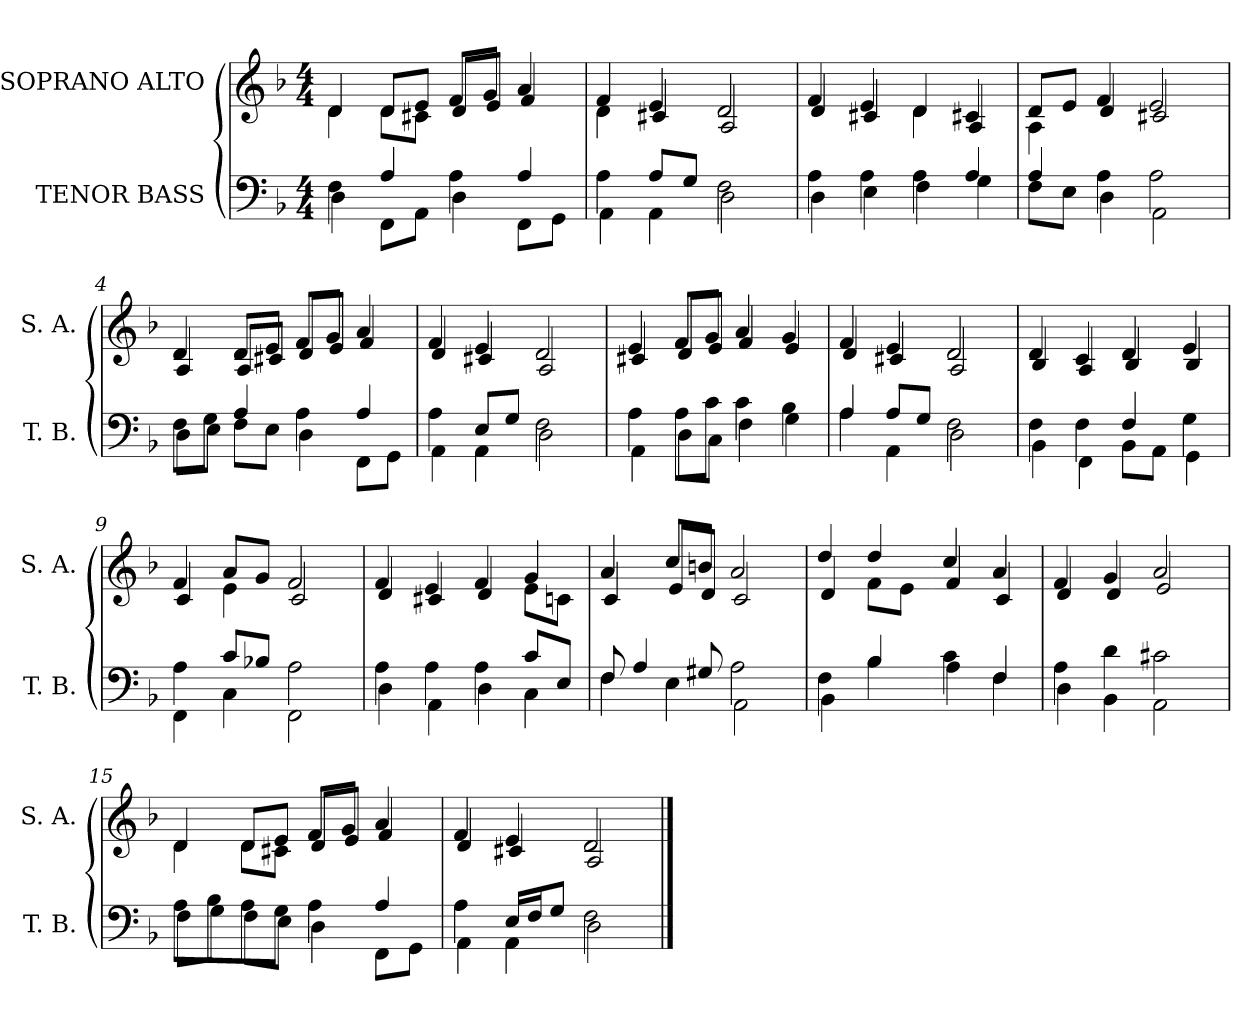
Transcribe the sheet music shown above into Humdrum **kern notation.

**kern	**kern
*part2	*part1
*staff2	*staff1
*I"TENOR BASS	*I"SOPRANO ALTO
*I'T. B.	*I'S. A.
!!LO:PB:g=z
*clefF4	*clefG2
*k[b-]	*k[b-]
*F:	*F:
*M4/4	*M4/4
=	=
*^	*^
4Fi\	4Di\	4di/	4di\
4Ai/	8FFi\L	8di/L	8di\L
.	8AAi\J	8ei/J	8c#Xi\J
4Ai\	4Di\	8fi/L	8di/L
.	.	8gi/J	8ei/J
4Ai/	8FFi\L	4ai/	4fi/
.	8GGi\J	.	.
=1	=1	=1	=1
4Ai\	4AAi\	4fi/	4di\
8Ai/L	4AAi\	4ei/	4c#Xi/
8Gi/J	.	.	.
2Fi\	2Di\	2di/	2Ai/
=2	=2	=2	=2
4Ai\	4Di\	4fi/	4di/
4Ai\	4Ei\	4ei/	4c#Xi/
4Ai\	4Fi\	4di/	4di\
4Ai/	4Gi\	4c#Xi/	4Ai/
!!LO:LB:g=z	!!
=3	=3	=3	=3
4Ai/	8Fi\L	8di/L	4Ai\
.	8Ei\J	8ei/J	.
4Ai\	4Di\	4fi/	4di/
2Ai\	2AAi\	2ei/	2c#Xi/
=4	=4	=4	=4
8Fi\L	8Di\L	4di/	4Ai/
8Gi\J	8Ei\J	.	.
4Ai/	8Fi\L	8di/L	8Ai/L
.	8Ei\J	8ei/J	8c#Xi/J
4Ai\	4Di\	8fi/L	8di/L
.	.	8gi/J	8ei/J
4Ai/	8FFi\L	4ai/	4fi/
.	8GGi\J	.	.
=5	=5	=5	=5
4Ai\	4AAi\	4fi/	4di/
8Ei/L	4AAi\	4ei/	4c#Xi/
8Gi/J	.	.	.
2Fi\	2Di\	2di/	2Ai/
!!LO:LB:g=z	!!
=6	=6	=6	=6
4Ai\	4AAi\	4ei/	4c#Xi/
8Ai\L	8Di\L	8fi/L	8di/L
8ci\J	8Ci\J	8gi/J	8ei/J
4ci\	4Fi\	4ai/	4fi/
4B-i\	4Gi\	4gi/	4ei/
=7	=7	=7	=7
4Ai/	4Ai\	4fi/	4di/
8Ai/L	4AAi\	4ei/	4c#Xi/
8Gi/J	.	.	.
2Fi\	2Di\	2di/	2Ai/
=8	=8	=8	=8
4Fi\	4BB-i\	4di/	4B-i/
4Fi\	4FFi\	4ci/	4Ai/
4Fi/	8BB-i\L	4di/	4B-i/
.	8AAi\J	.	.
4Gi\	4GGi\	4ei/	4B-i/
!!LO:LB:g=z	!!
=9	=9	=9	=9
4Ai\	4FFi\	4fi/	4ci/
8ci/L	4Ci\	8ai/L	4ei\
8B-Xi/J	.	8gi/J	.
2Ai\	2FFi\	2fi/	2ci/
=10	=10	=10	=10
4Ai\	4Di\	4fi/	4di/
4Ai\	4AAi\	4ei/	4c#Xi/
4Ai\	4Di\	4fi/	4di/
8ci/L	4Ci\	4gi/	8ei\L
8Ei/J	.	.	8cni\J
=11	=11	=11	=11
8Fi/	4Fi\	4ai/	4ci/
4Ai/	.	.	.
.	4Ei\	8cci/L	8ei/L
8G#Xi/	.	8bni/J	8di/J
2Ai\	2AAi\	2ai/	2ci/
=12	=12	=12	=12
4Fi\	4BB-i\	4ddi/	4di/
4B-i/	4B-i\	4ddi/	8fi\L
.	.	.	8ei\J
!!LO:LB:g=z	!!
=13-	=13-	=13-	=13-
4ci\	4Ai\	4cci/	4fi/
4Fi/	4Fi\	4ai/	4ci/
=14	=14	=14	=14
4Ai\	4Di\	4fi/	4di/
4di\	4BB-i\	4gi/	4di/
2c#Xi\	2AAi\	2ai/	2ei/
=15	=15	=15	=15
8Ai\L	8Fi\L	4di/	4di\
8B-i\	8Gi\J	.	.
8Ai\	8Fi\L	8di/L	8di\L
8Gi\J	8Ei\J	8ei/J	8c#Xi\J
4Ai\	4Di\	8fi/L	8di/L
.	.	8gi/J	8ei/J
4Ai/	8FFi\L	4ai/	4fi/
.	8GGi\J	.	.
=16	=16	=16	=16
4Ai\	4AAi\	4fi/	4di/
16Ei/LL	4AAi\	4ei/	4c#Xi/
16Fi/J	.	.	.
8Gi/J	.	.	.
2Fi\	2Di\	2di/	2Ai/
*v	*v	*	*
*	*v	*v
==	==
*-	*-
